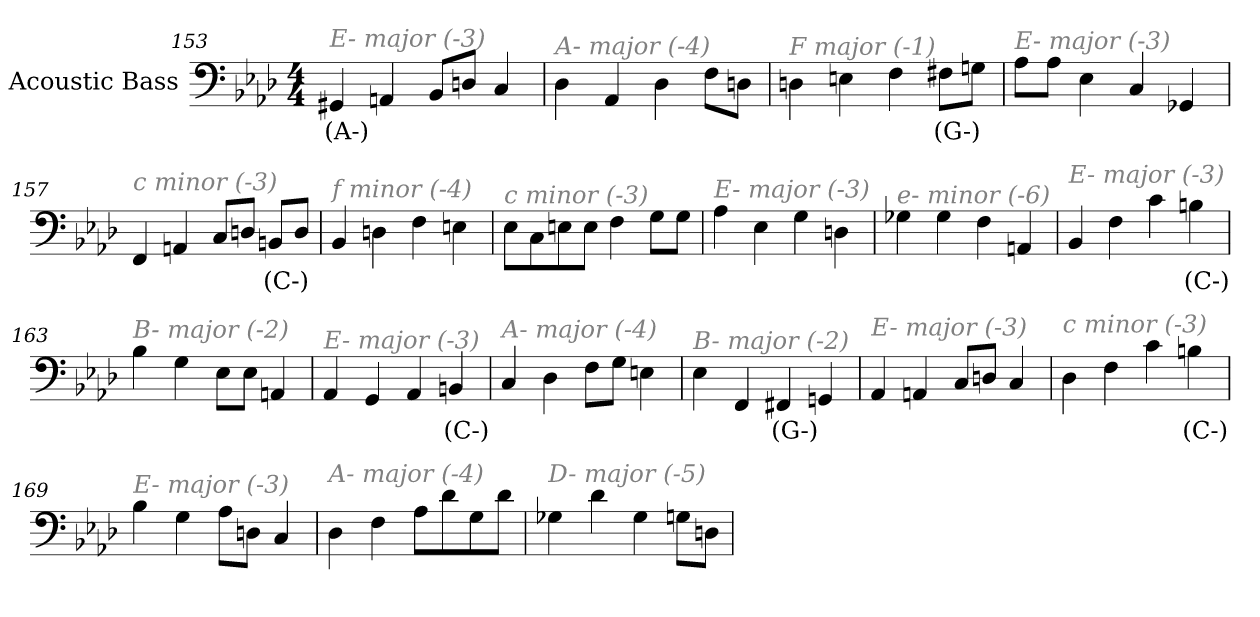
**kern	**text
*part1	*part1
*staff1	*staff1
*I"Acoustic Bass	*
*clefF4	*
*ITrd7c12	*
*k[b-e-a-d-]	*
*A-:	*
*M4/4	*
=153	=153
!LO:TX:i:color=#808080:t=E- major (-3)	!
4GGG#Xi	(A-)
4AAAn	.
8BBB-L	.
8DDnJ	.
4CC	.
=154	=154
!LO:TX:i:color=#808080:t=A- major (-4)	!
4DD-	.
4AAA-	.
4DD-	.
8FFL	.
8DDnJ	.
=155	=155
!LO:TX:i:color=#808080:t=F major (-1)	!
4DDn	.
4EEn	.
4FF	.
8FF#XjL	(G-)
8GGnJ	.
=156	=156
!LO:TX:i:color=#808080:t=E- major (-3)	!
8AA-L	.
8AA-J	.
4EE-	.
4CC	.
4GGG-X	.
=157	=157
!LO:TX:i:color=#808080:t=c minor (-3)	!
4FFF	.
4AAAn	.
8CCL	.
8DDnJ	.
8BBBnjL	(C-)
8DDJ	.
=158	=158
!LO:TX:i:color=#808080:t=f minor (-4)	!
4BBB-	.
4DDn	.
4FF	.
4EEn	.
=159	=159
!LO:TX:i:color=#808080:t=c minor (-3)	!
8EE-L	.
8CC	.
8EEn	.
8EEJ	.
4FF	.
8GGL	.
8GGJ	.
=160	=160
!LO:TX:i:color=#808080:t=E- major (-3)	!
4AA-	.
4EE-	.
4GG	.
4DDn	.
=161	=161
!LO:TX:i:color=#808080:t=e- minor (-6)	!
4GG-X	.
4GG-	.
4FF	.
4AAAn	.
=162	=162
!LO:TX:i:color=#808080:t=E- major (-3)	!
4BBB-	.
4FF	.
4C	.
4BBnj	(C-)
=163	=163
!LO:TX:i:color=#808080:t=B- major (-2)	!
4BB-	.
4GG	.
8EE-L	.
8EE-J	.
4AAAn	.
=164	=164
!LO:TX:i:color=#808080:t=E- major (-3)	!
4AAA-	.
4GGG	.
4AAA-	.
4BBBnj	(C-)
=165	=165
!LO:TX:i:color=#808080:t=A- major (-4)	!
4CC	.
4DD-	.
8FFL	.
8GGJ	.
4EEn	.
=166	=166
!LO:TX:i:color=#808080:t=B- major (-2)	!
4EE-	.
4FFF	.
4FFF#Xj	(G-)
4GGGn	.
=167	=167
!LO:TX:i:color=#808080:t=E- major (-3)	!
4AAA-	.
4AAAn	.
8CCL	.
8DDnJ	.
4CC	.
=168	=168
!LO:TX:i:color=#808080:t=c minor (-3)	!
4DD-	.
4FF	.
4C	.
4BBnj	(C-)
=169	=169
!LO:TX:i:color=#808080:t=E- major (-3)	!
4BB-	.
4GG	.
8AA-L	.
8DDnJ	.
4CC	.
=170	=170
!LO:TX:i:color=#808080:t=A- major (-4)	!
4DD-	.
4FF	.
8AA-L	.
8D-	.
8GG	.
8D-J	.
=171	=171
!LO:TX:i:color=#808080:t=D- major (-5)	!
4GG-X	.
4D-	.
4GG-	.
8GGnL	.
8DDnJ	.
=	=
*-	*-
